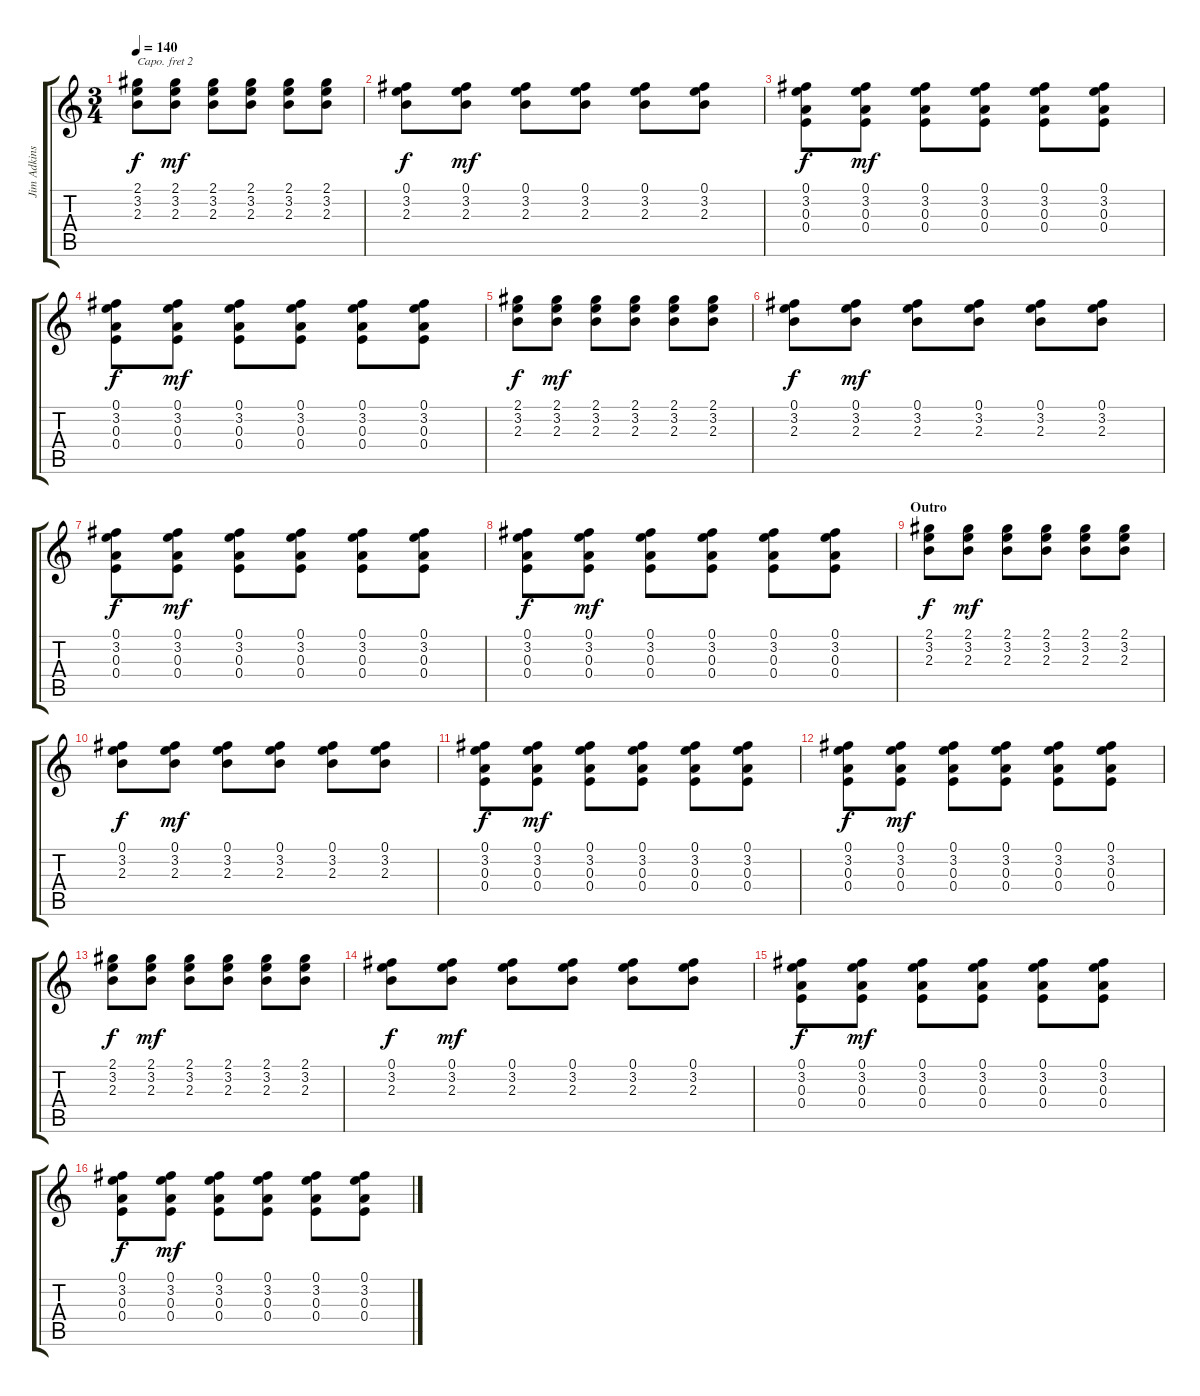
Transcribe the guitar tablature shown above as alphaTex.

\track ("Jim Adkins - Guitar I" "Jim Adkins") {instrument acousticguitarsteel}
\staff {score tabs}
\capo 2
\tuning (E4 B3 G3 D3 A2 E2) {hide}
\ts (3 4)
\tempo 140
\clef g2
\ks c
(2.1 3.2 2.3).8{dy f} (2.1 3.2 2.3).8{dy mf} (2.1 3.2 2.3).8 (2.1 3.2 2.3).8 (2.1 3.2 2.3).8 (2.1 3.2 2.3).8 |
(0.1 3.2 2.3).8{dy f} (0.1 3.2 2.3).8{dy mf} (0.1 3.2 2.3).8 (0.1 3.2 2.3).8 (0.1 3.2 2.3).8 (0.1 3.2 2.3).8 |
(0.1 3.2 0.3 0.4).8{dy f} (0.1 3.2 0.3 0.4).8{dy mf} (0.1 3.2 0.3 0.4).8 (0.1 3.2 0.3 0.4).8 (0.1 3.2 0.3 0.4).8 (0.1 3.2 0.3 0.4).8 |
(0.1 3.2 0.3 0.4).8{dy f} (0.1 3.2 0.3 0.4).8{dy mf} (0.1 3.2 0.3 0.4).8 (0.1 3.2 0.3 0.4).8 (0.1 3.2 0.3 0.4).8 (0.1 3.2 0.3 0.4).8 |
(2.1 3.2 2.3).8{dy f} (2.1 3.2 2.3).8{dy mf} (2.1 3.2 2.3).8 (2.1 3.2 2.3).8 (2.1 3.2 2.3).8 (2.1 3.2 2.3).8 |
(0.1 3.2 2.3).8{dy f} (0.1 3.2 2.3).8{dy mf} (0.1 3.2 2.3).8 (0.1 3.2 2.3).8 (0.1 3.2 2.3).8 (0.1 3.2 2.3).8 |
(0.1 3.2 0.3 0.4).8{dy f} (0.1 3.2 0.3 0.4).8{dy mf} (0.1 3.2 0.3 0.4).8 (0.1 3.2 0.3 0.4).8 (0.1 3.2 0.3 0.4).8 (0.1 3.2 0.3 0.4).8 |
(0.1 3.2 0.3 0.4).8{dy f} (0.1 3.2 0.3 0.4).8{dy mf} (0.1 3.2 0.3 0.4).8 (0.1 3.2 0.3 0.4).8 (0.1 3.2 0.3 0.4).8 (0.1 3.2 0.3 0.4).8 |
\section ("" "Outro")
(2.1 3.2 2.3).8{dy f} (2.1 3.2 2.3).8{dy mf} (2.1 3.2 2.3).8 (2.1 3.2 2.3).8 (2.1 3.2 2.3).8 (2.1 3.2 2.3).8 |
(0.1 3.2 2.3).8{dy f} (0.1 3.2 2.3).8{dy mf} (0.1 3.2 2.3).8 (0.1 3.2 2.3).8 (0.1 3.2 2.3).8 (0.1 3.2 2.3).8 |
(0.1 3.2 0.3 0.4).8{dy f} (0.1 3.2 0.3 0.4).8{dy mf} (0.1 3.2 0.3 0.4).8 (0.1 3.2 0.3 0.4).8 (0.1 3.2 0.3 0.4).8 (0.1 3.2 0.3 0.4).8 |
(0.1 3.2 0.3 0.4).8{dy f} (0.1 3.2 0.3 0.4).8{dy mf} (0.1 3.2 0.3 0.4).8 (0.1 3.2 0.3 0.4).8 (0.1 3.2 0.3 0.4).8 (0.1 3.2 0.3 0.4).8 |
(2.1 3.2 2.3).8{dy f} (2.1 3.2 2.3).8{dy mf} (2.1 3.2 2.3).8 (2.1 3.2 2.3).8 (2.1 3.2 2.3).8 (2.1 3.2 2.3).8 |
(0.1 3.2 2.3).8{dy f} (0.1 3.2 2.3).8{dy mf} (0.1 3.2 2.3).8 (0.1 3.2 2.3).8 (0.1 3.2 2.3).8 (0.1 3.2 2.3).8 |
(0.1 3.2 0.3 0.4).8{dy f} (0.1 3.2 0.3 0.4).8{dy mf} (0.1 3.2 0.3 0.4).8 (0.1 3.2 0.3 0.4).8 (0.1 3.2 0.3 0.4).8 (0.1 3.2 0.3 0.4).8 |
(0.1 3.2 0.3 0.4).8{dy f} (0.1 3.2 0.3 0.4).8{dy mf} (0.1 3.2 0.3 0.4).8 (0.1 3.2 0.3 0.4).8 (0.1 3.2 0.3 0.4).8 (0.1 3.2 0.3 0.4).8
